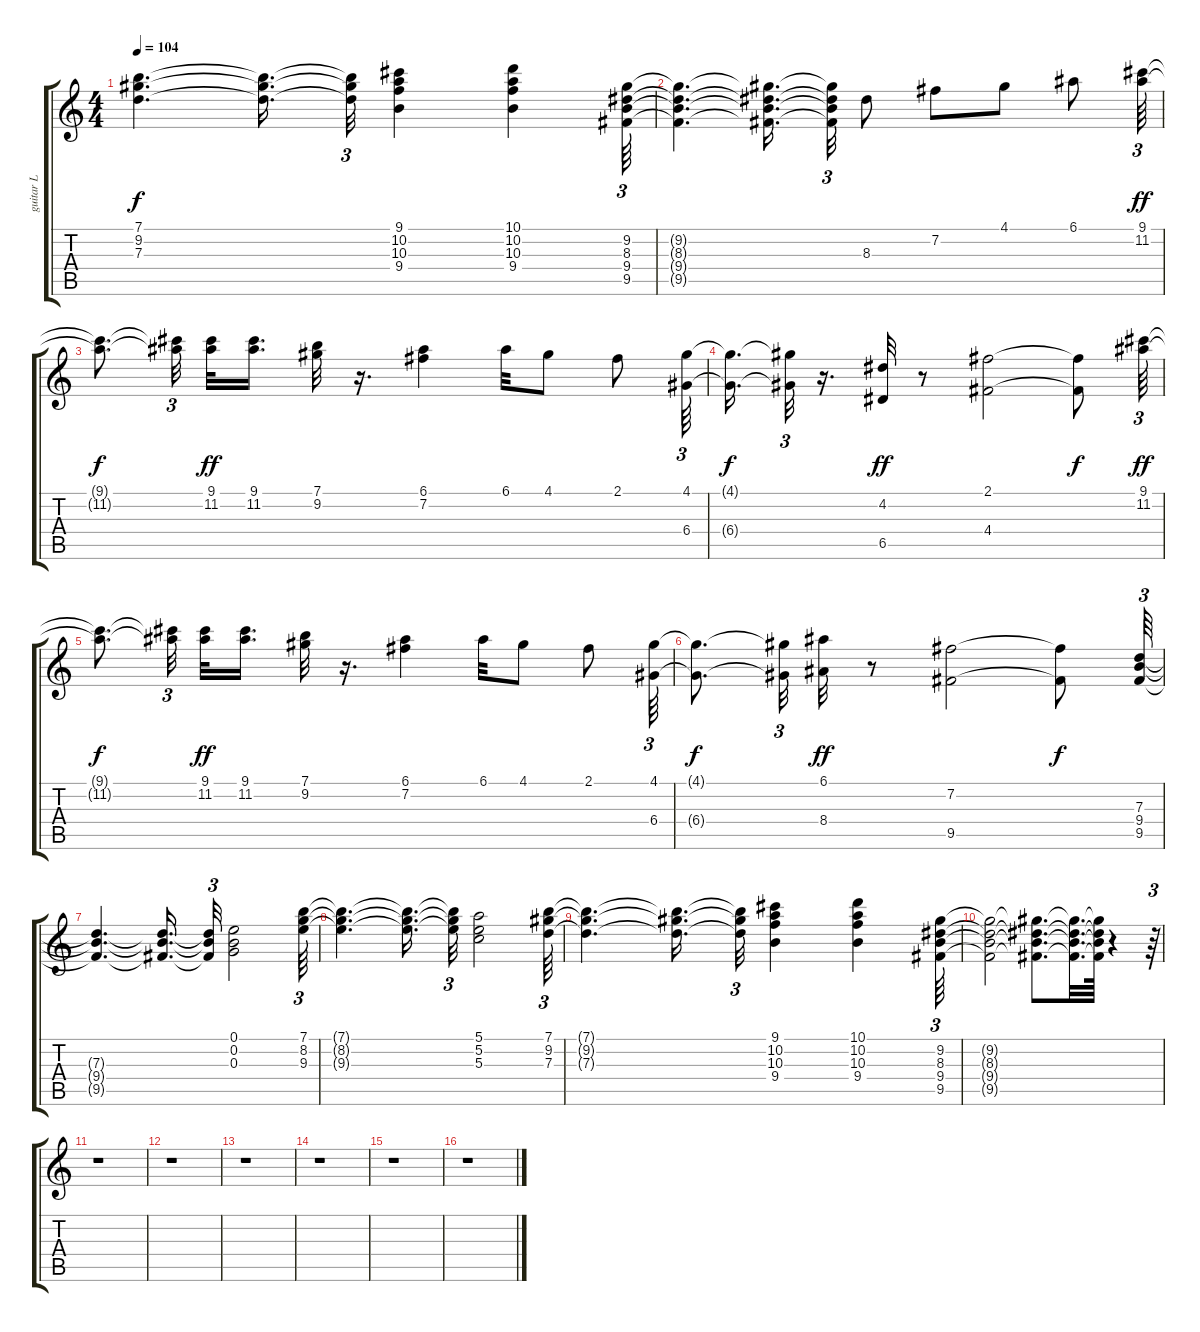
\track ("guitar L" "guitar L") {instrument electricguitarjazz}
\staff {score tabs}
\tuning (E4 B3 G3 D3 A2 E2) {hide}
\ts (4 4)
\tempo 104
\clef g2
\ks c
(7.1{t} 9.2{t} 7.3{t}).4{d dy f} (7.1{t} 9.2{t} 7.3{t}).16{d} (7.1{t} 9.2{t} 7.3{t}).32{tu (3 2)} (9.1 10.2 10.3 9.4).4 (10.1 10.2 10.3 9.4).4 (9.2 8.3 9.4 9.5).64{tu (3 2)} |
(9.2{t} 8.3{t} 9.4{t} 9.5{t}).4{d} (9.2{t} 8.3{t} 9.4{t} 9.5{t}).16{d beam splitsecondary} (9.2{t} 8.3{t} 9.4{t} 9.5{t}).32{tu (3 2)} 8.3.8 7.2.8 4.1.8 6.1.8 (9.1 11.2).64{tu (3 2) dy ff} |
(9.1{t} 11.2{t}).8{d dy f} (9.1{t} 11.2{t}).32{tu (3 2) beam splitsecondary} (9.1 11.2).32{dy ff} (9.1 11.2).16{d} (7.1 9.2).32 r.16{d} (6.1 7.2).4 6.1.32 4.1.8 2.1.8 (4.1 6.4).64{tu (3 2)} |
(4.1{t} 6.4{t}).16{d dy f} (4.1{t} 6.4{t}).32{tu (3 2)} r.16{d} (4.2 6.5).32{dy ff} r.8 (2.1 4.4).2 (2.1{t} 4.4{t}).8{dy f} (9.1 11.2).64{tu (3 2) dy ff} |
(9.1{t} 11.2{t}).8{d dy f} (9.1{t} 11.2{t}).32{tu (3 2) beam splitsecondary} (9.1 11.2).32{dy ff} (9.1 11.2).16{d} (7.1 9.2).32 r.16{d} (6.1 7.2).4 6.1.32 4.1.8 2.1.8 (4.1 6.4).64{tu (3 2)} |
(4.1{t} 6.4{t}).8{d dy f} (4.1{t} 6.4{t}).32{tu (3 2)} (6.1 8.4).32{dy ff} r.8 (7.2 9.5).2 (7.2{t} 9.5{t}).8{dy f} (7.3 9.4 9.5).64{tu (3 2)} |
(7.3{t} 9.4{t} 9.5{t}).4{d} (7.3{t} 9.4{t} 9.5{t}).16{d} (7.3{t} 9.4{t} 9.5{t}).32{tu (3 2)} (0.1 0.2 0.3).2 (7.1 8.2 9.3).64{tu (3 2)} |
(7.1{t} 8.2{t} 9.3{t}).4{d} (7.1{t} 8.2{t} 9.3{t}).16{d} (7.1{t} 8.2{t} 9.3{t}).32{tu (3 2)} (5.1 5.2 5.3).2 (7.1 9.2 7.3).64{tu (3 2)} |
(7.1{t} 9.2{t} 7.3{t}).4{d} (7.1{t} 9.2{t} 7.3{t}).16{d} (7.1{t} 9.2{t} 7.3{t}).32{tu (3 2)} (9.1 10.2 10.3 9.4).4 (10.1 10.2 10.3 9.4).4 (9.2 8.3 9.4 9.5).64{tu (3 2)} |
(9.2{t} 8.3{t} 9.4{t} 9.5{t}).2 (9.2{t} 8.3{t} 9.4{t} 9.5{t}).8{d} (9.2{t} 8.3{t} 9.4{t} 9.5{t}).32{d} (9.2{t} 8.3{t} 9.4{t} 9.5{t}).64 r.4 r.64{tu (3 2)} |
r.1 |
r.1 |
r.1 |
r.1 |
r.1 |
r.1
